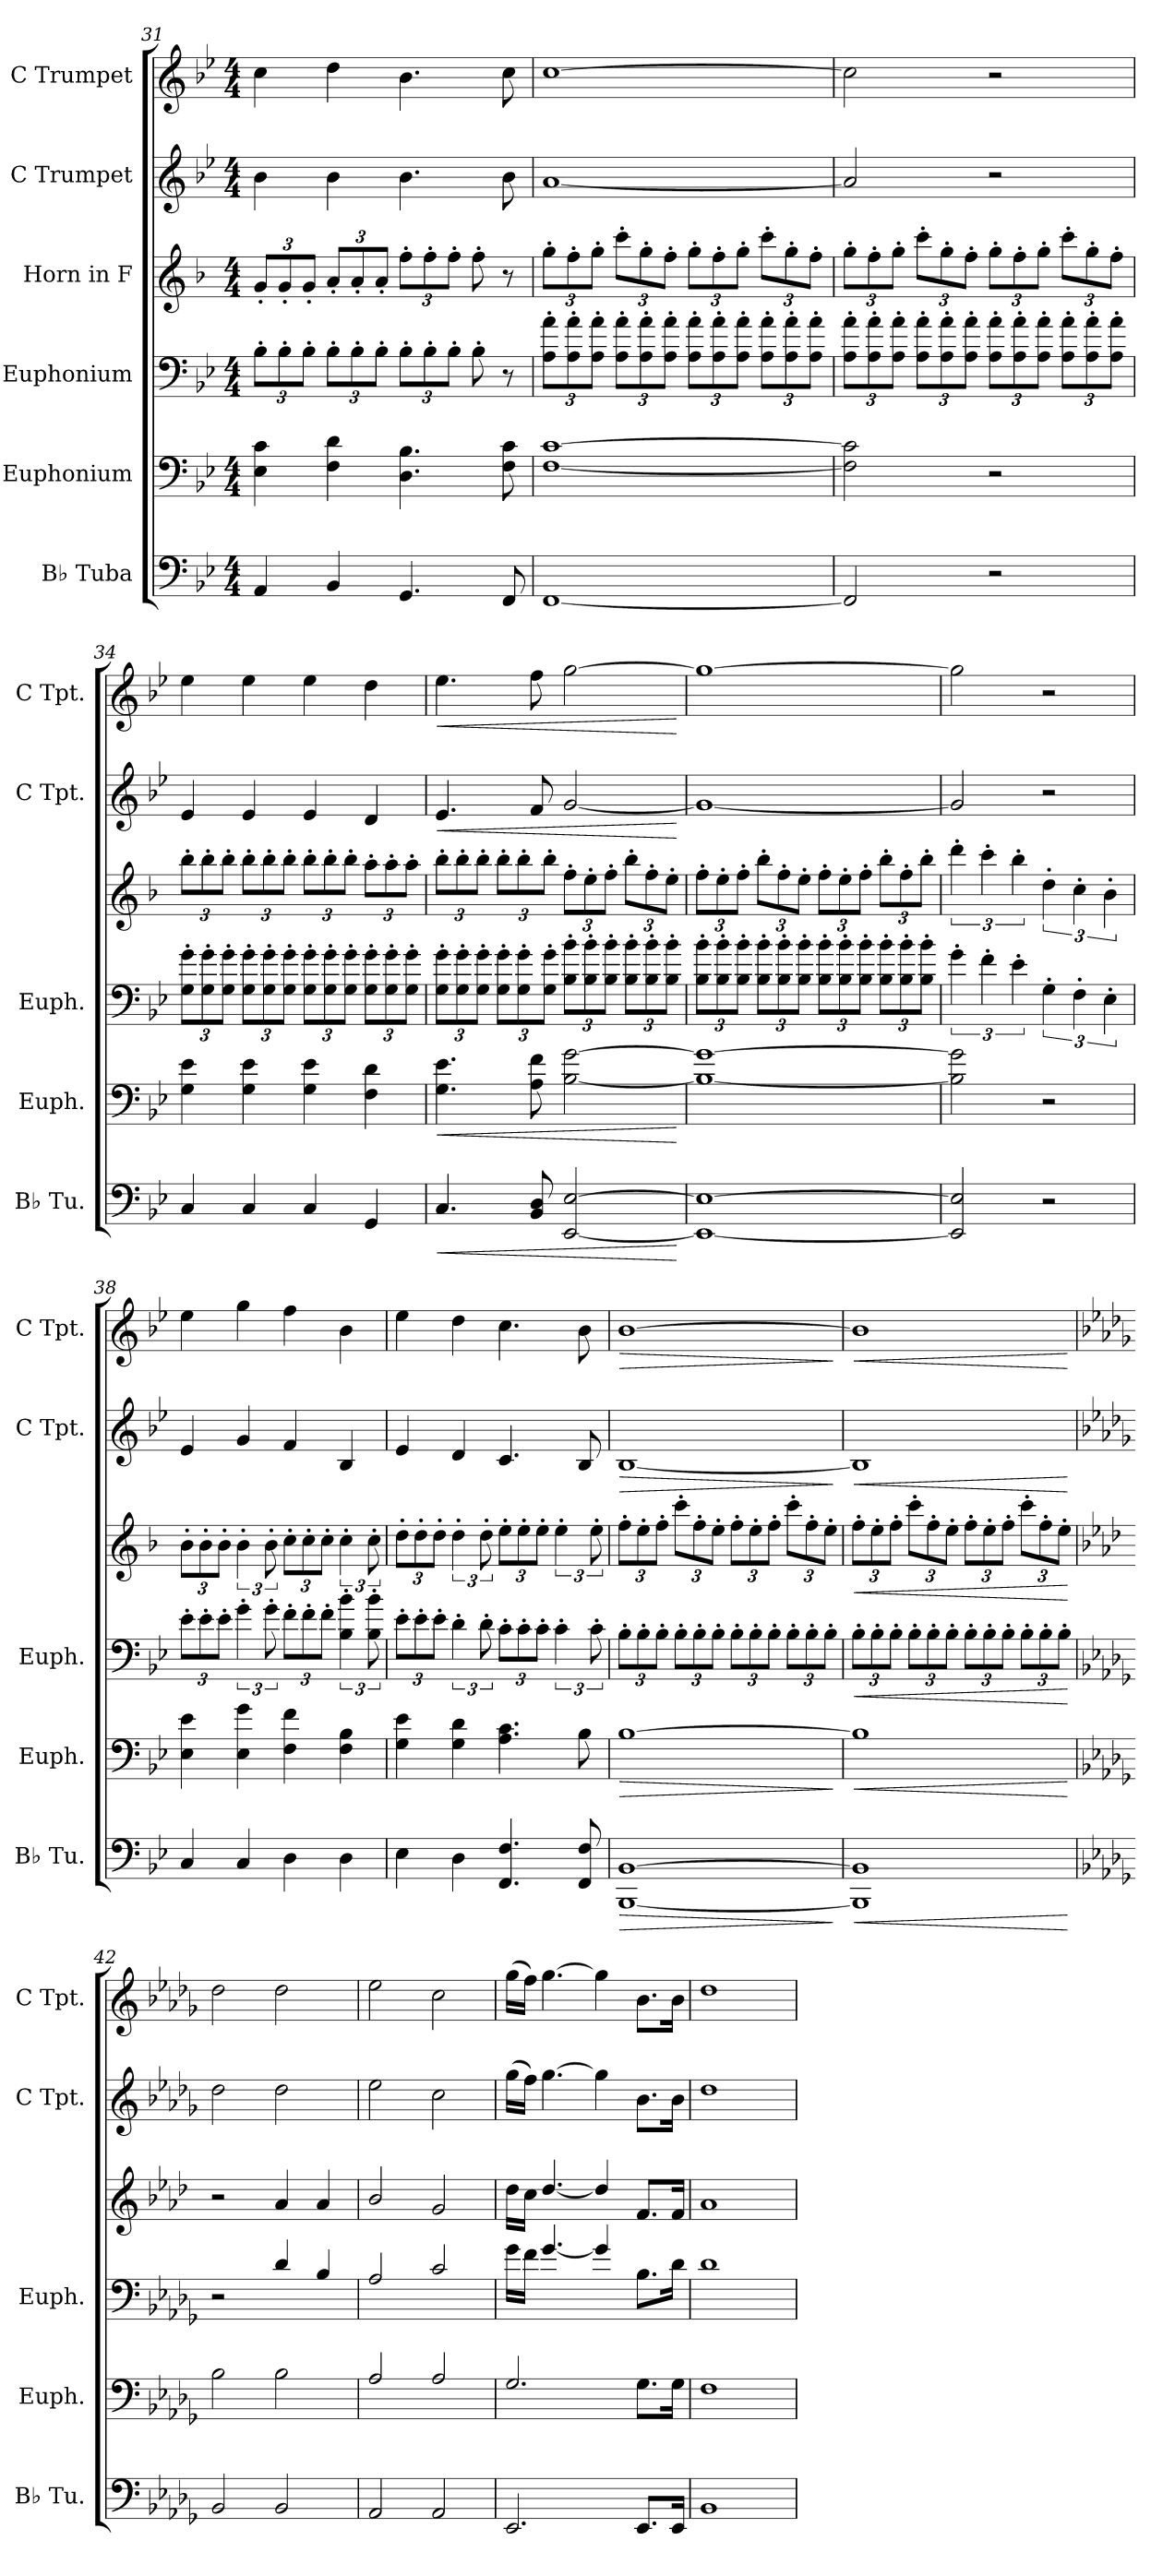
**kern	**dynam	**kern	**dynam	**kern	**dynam	**kern	**dynam	**kern	**dynam	**kern	**dynam
*part6	*part6	*part5	*part5	*part4	*part4	*part3	*part3	*part2	*part2	*part1	*part1
*staff6	*staff6	*staff5	*staff5	*staff4	*staff4	*staff3	*staff3	*staff2	*staff2	*staff1	*staff1
*I"B♭ Tuba	*	*I"Euphonium	*	*I"Euphonium	*	*I"Horn in F	*	*I"C Trumpet	*	*I"C Trumpet	*
*I'B♭ Tu.	*	*I'Euph.	*	*I'Euph.	*	*	*	*I'C Tpt.	*	*I'C Tpt.	*
*clefF4	*	*clefF4	*	*clefF4	*	*clefG2	*	*clefG2	*	*clefG2	*
*	*	*	*	*	*	*ITrd4c7	*	*	*	*	*
*k[b-e-]	*	*k[b-e-]	*	*k[b-e-]	*	*k[b-e-]	*	*k[b-e-]	*	*k[b-e-]	*
*M4/4	*	*M4/4	*	*M4/4	*	*M4/4	*	*M4/4	*	*M4/4	*
*	*	*	*	*Xbrackettup	*	*Xbrackettup	*	*	*	*	*
=31	=31	=31	=31	=31	=31	=31	=31	=31	=31	=31	=31
4AA/	.	4E-\ 4c\	.	12B-'\L	.	12c'/L	.	4b-\	.	4cc\	.
.	.	.	.	12B-'\	.	12c'/	.	.	.	.	.
.	.	.	.	12B-'\J	.	12c'/J	.	.	.	.	.
4BB-/	.	4F\ 4d\	.	12B-'\L	.	12d'/L	.	4b-\	.	4dd\	.
.	.	.	.	12B-'\	.	12d'/	.	.	.	.	.
.	.	.	.	12B-'\J	.	12d'/J	.	.	.	.	.
4.GG/	.	4.D\ 4.B-\	.	12B-'\L	.	12b-'\L	.	4.b-\	.	4.b-\	.
.	.	.	.	12B-'\	.	12b-'\	.	.	.	.	.
.	.	.	.	12B-'\J	.	12b-'\J	.	.	.	.	.
.	.	.	.	8B-'\	.	8b-'\	.	.	.	.	.
8FF/	.	8F\ 8c\	.	8r	.	8r	.	8b-\	.	8cc\	.
=32	=32	=32	=32	=32	=32	=32	=32	=32	=32	=32	=32
[1FF	.	[1F [1c	.	12A\' 12a\'L	.	12cc'\L	.	[1a	.	[1cc	.
.	.	.	.	12A\' 12a\'	.	12b-'\	.	.	.	.	.
.	.	.	.	12A\' 12a\'J	.	12cc'\J	.	.	.	.	.
.	.	.	.	12A\' 12a\'L	.	12ff'\L	.	.	.	.	.
.	.	.	.	12A\' 12a\'	.	12cc'\	.	.	.	.	.
.	.	.	.	12A\' 12a\'J	.	12b-'\J	.	.	.	.	.
.	.	.	.	12A\' 12a\'L	.	12cc'\L	.	.	.	.	.
.	.	.	.	12A\' 12a\'	.	12b-'\	.	.	.	.	.
.	.	.	.	12A\' 12a\'J	.	12cc'\J	.	.	.	.	.
.	.	.	.	12A\' 12a\'L	.	12ff'\L	.	.	.	.	.
.	.	.	.	12A\' 12a\'	.	12cc'\	.	.	.	.	.
.	.	.	.	12A\' 12a\'J	.	12b-'\J	.	.	.	.	.
!!LO:PB:g=z
=33	=33	=33	=33	=33	=33	=33	=33	=33	=33	=33	=33
2FF/]	.	2F\] 2c\]	.	12A\' 12a\'L	.	12cc'\L	.	2a/]	.	2cc\]	.
.	.	.	.	12A\' 12a\'	.	12b-'\	.	.	.	.	.
.	.	.	.	12A\' 12a\'J	.	12cc'\J	.	.	.	.	.
.	.	.	.	12A\' 12a\'L	.	12ff'\L	.	.	.	.	.
.	.	.	.	12A\' 12a\'	.	12cc'\	.	.	.	.	.
.	.	.	.	12A\' 12a\'J	.	12b-'\J	.	.	.	.	.
2r	.	2r	.	12A\' 12a\'L	.	12cc'\L	.	2r	.	2r	.
.	.	.	.	12A\' 12a\'	.	12b-'\	.	.	.	.	.
.	.	.	.	12A\' 12a\'J	.	12cc'\J	.	.	.	.	.
.	.	.	.	12A\' 12a\'L	.	12ff'\L	.	.	.	.	.
.	.	.	.	12A\' 12a\'	.	12cc'\	.	.	.	.	.
.	.	.	.	12A\' 12a\'J	.	12b-'\J	.	.	.	.	.
=34	=34	=34	=34	=34	=34	=34	=34	=34	=34	=34	=34
4C/	.	4G\ 4e-\	.	12G\' 12g\'L	.	12ee-'\L	.	4e-/	.	4ee-\	.
.	.	.	.	12G\' 12g\'	.	12ee-'\	.	.	.	.	.
.	.	.	.	12G\' 12g\'J	.	12ee-'\J	.	.	.	.	.
4C/	.	4G\ 4e-\	.	12G\' 12g\'L	.	12ee-'\L	.	4e-/	.	4ee-\	.
.	.	.	.	12G\' 12g\'	.	12ee-'\	.	.	.	.	.
.	.	.	.	12G\' 12g\'J	.	12ee-'\J	.	.	.	.	.
4C/	.	4G\ 4e-\	.	12G\' 12g\'L	.	12ee-'\L	.	4e-/	.	4ee-\	.
.	.	.	.	12G\' 12g\'	.	12ee-'\	.	.	.	.	.
.	.	.	.	12G\' 12g\'J	.	12ee-'\J	.	.	.	.	.
4GG/	.	4F\ 4d\	.	12G\' 12g\'L	.	12dd'\L	.	4d/	.	4dd\	.
.	.	.	.	12G\' 12g\'	.	12dd'\	.	.	.	.	.
.	.	.	.	12G\' 12g\'J	.	12dd'\J	.	.	.	.	.
!!LO:LB:g=z
=35	=35	=35	=35	=35	=35	=35	=35	=35	=35	=35	=35
!	!LO:HP:b	!	!LO:HP:b	!	!	!	!	!	!LO:HP:b	!	!LO:HP:b
4.C/	<	4.G\ 4.e-\	<	12G\' 12g\'L	.	12ee-'\L	.	4.e-/	<	4.ee-\	<
.	.	.	.	12G\' 12g\'	.	12ee-'\	.	.	.	.	.
.	.	.	.	12G\' 12g\'J	.	12ee-'\J	.	.	.	.	.
.	.	.	.	12G\' 12g\'L	.	12ee-'\L	.	.	.	.	.
.	.	.	.	12G\' 12g\'	.	12ee-'\	.	.	.	.	.
8BB-/ 8D/	.	8A\ 8f\	.	.	.	.	.	8f/	.	8ff\	.
.	.	.	.	12G\' 12g\'J	.	12ee-'\J	.	.	.	.	.
[2EE-/ [2E-/	.	[2B-\ [2g\	.	12B-\' 12b-\'L	.	12b-'\L	.	[2g/	.	[2gg\	.
.	.	.	.	12B-\' 12b-\'	.	12a'\	.	.	.	.	.
.	.	.	.	12B-\' 12b-\'J	.	12b-'\J	.	.	.	.	.
.	.	.	.	12B-\' 12b-\'L	.	12ee-'\L	.	.	.	.	.
.	.	.	.	12B-\' 12b-\'	.	12b-'\	.	.	.	.	.
.	.	.	.	12B-\' 12b-\'J	.	12a'\J	.	.	.	.	.
.	[	.	[	.	.	.	.	.	[	.	[
=36	=36	=36	=36	=36	=36	=36	=36	=36	=36	=36	=36
1EE-_ 1E-_	.	1B-_ 1g_	.	12B-\' 12b-\'L	.	12b-'\L	.	1g_	.	1gg_	.
.	.	.	.	12B-\' 12b-\'	.	12a'\	.	.	.	.	.
.	.	.	.	12B-\' 12b-\'J	.	12b-'\J	.	.	.	.	.
.	.	.	.	12B-\' 12b-\'L	.	12ee-'\L	.	.	.	.	.
.	.	.	.	12B-\' 12b-\'	.	12b-'\	.	.	.	.	.
.	.	.	.	12B-\' 12b-\'J	.	12a'\J	.	.	.	.	.
.	.	.	.	12B-\' 12b-\'L	.	12b-'\L	.	.	.	.	.
.	.	.	.	12B-\' 12b-\'	.	12a'\	.	.	.	.	.
.	.	.	.	12B-\' 12b-\'J	.	12b-'\J	.	.	.	.	.
.	.	.	.	12B-\' 12b-\'L	.	12ee-'\L	.	.	.	.	.
.	.	.	.	12B-\' 12b-\'	.	12b-'\	.	.	.	.	.
.	.	.	.	12B-\' 12b-\'J	.	12ee-'\J	.	.	.	.	.
=37	=37	=37	=37	=37	=37	=37	=37	=37	=37	=37	=37
*	*	*	*	*brackettup	*	*brackettup	*	*	*	*	*
2EE-/] 2E-/]	.	2B-\] 2g\]	.	6g'\	.	6gg'\	.	2g/]	.	2gg\]	.
.	.	.	.	6f'\	.	6ff'\	.	.	.	.	.
.	.	.	.	6e-'\	.	6ee-'\	.	.	.	.	.
2r	.	2r	.	6G'\	.	6g'\	.	2r	.	2r	.
.	.	.	.	6F'\	.	6f'\	.	.	.	.	.
.	.	.	.	6E-'\	.	6e-'\	.	.	.	.	.
!!LO:PB:g=z
=38	=38	=38	=38	=38	=38	=38	=38	=38	=38	=38	=38
*	*	*	*	*Xbrackettup	*	*Xbrackettup	*	*	*	*	*
4C/	.	4E-\ 4e-\	.	12e-'\L	.	12e-'\L	.	4e-/	.	4ee-\	.
.	.	.	.	12e-'\	.	12e-'\	.	.	.	.	.
.	.	.	.	12e-'\J	.	12e-'\J	.	.	.	.	.
*	*	*	*	*brackettup	*	*brackettup	*	*	*	*	*
4C/	.	4E-\ 4g\	.	6g'\	.	6e-'\	.	4g/	.	4gg\	.
.	.	.	.	12g'\	.	12e-'\	.	.	.	.	.
*	*	*	*	*Xbrackettup	*	*Xbrackettup	*	*	*	*	*
4D\	.	4F\ 4f\	.	12f'\L	.	12f'\L	.	4f/	.	4ff\	.
.	.	.	.	12f'\	.	12f'\	.	.	.	.	.
.	.	.	.	12f'\J	.	12f'\J	.	.	.	.	.
*	*	*	*	*brackettup	*	*brackettup	*	*	*	*	*
4D\	.	4F\ 4B-\	.	6B-\' 6b-\'	.	6f'\	.	4B-/	.	4b-\	.
.	.	.	.	12B-\' 12b-\'	.	12f'\	.	.	.	.	.
=39	=39	=39	=39	=39	=39	=39	=39	=39	=39	=39	=39
*	*	*	*	*Xbrackettup	*	*Xbrackettup	*	*	*	*	*
4E-\	.	4G\ 4e-\	.	12e-'\L	.	12g'\L	.	4e-/	.	4ee-\	.
.	.	.	.	12e-'\	.	12g'\	.	.	.	.	.
.	.	.	.	12e-'\J	.	12g'\J	.	.	.	.	.
*	*	*	*	*brackettup	*	*brackettup	*	*	*	*	*
4D\	.	4G\ 4d\	.	6d'\	.	6g'\	.	4d/	.	4dd\	.
.	.	.	.	12d'\	.	12g'\	.	.	.	.	.
*	*	*	*	*Xbrackettup	*	*Xbrackettup	*	*	*	*	*
4.FF/ 4.F/	.	4.A\ 4.c\	.	12c'\L	.	12a'\L	.	4.c/	.	4.cc\	.
.	.	.	.	12c'\	.	12a'\	.	.	.	.	.
.	.	.	.	12c'\J	.	12a'\J	.	.	.	.	.
*	*	*	*	*brackettup	*	*brackettup	*	*	*	*	*
.	.	.	.	6c'\	.	6a'\	.	.	.	.	.
8FF/ 8F/	.	8B-\	.	.	.	.	.	8B-/	.	8b-\	.
.	.	.	.	12c'\	.	12a'\	.	.	.	.	.
=40	=40	=40	=40	=40	=40	=40	=40	=40	=40	=40	=40
!	!LO:HP:b	!	!LO:HP:b	!	!	!	!	!	!	!	!
*	*	*	*	*Xbrackettup	*	*Xbrackettup	*	*	*	*	*
!	!	!	!	!	!	!	!	!	!LO:HP:b	!	!LO:HP:b
[1BBB- [1BB-	>	[1B-	>	12B-'\L	.	12b-'\L	.	[1B-	>	[1b-	>
.	.	.	.	12B-'\	.	12a'\	.	.	.	.	.
.	.	.	.	12B-'\J	.	12b-'\J	.	.	.	.	.
.	.	.	.	12B-'\L	.	12ff'\L	.	.	.	.	.
.	.	.	.	12B-'\	.	12b-'\	.	.	.	.	.
.	.	.	.	12B-'\J	.	12a'\J	.	.	.	.	.
.	.	.	.	12B-'\L	.	12b-'\L	.	.	.	.	.
.	.	.	.	12B-'\	.	12a'\	.	.	.	.	.
.	.	.	.	12B-'\J	.	12b-'\J	.	.	.	.	.
.	.	.	.	12B-'\L	.	12ff'\L	.	.	.	.	.
.	.	.	.	12B-'\	.	12b-'\	.	.	.	.	.
.	.	.	.	12B-'\J	.	12a'\J	.	.	.	.	.
.	]	.	]	.	.	.	.	.	]	.	]
!!LO:LB:g=z
=41	=41	=41	=41	=41	=41	=41	=41	=41	=41	=41	=41
!	!LO:HP:b	!	!LO:HP:b	!	!LO:HP:b	!	!LO:HP:b	!	!LO:HP:b	!	!LO:HP:b
1BBB-] 1BB-]	<	1B-]	<	12B-'\L	<	12b-'\L	<	1B-]	<	1b-]	<
.	.	.	.	12B-'\	.	12a'\	.	.	.	.	.
.	.	.	.	12B-'\J	.	12b-'\J	.	.	.	.	.
.	.	.	.	12B-'\L	.	12ff'\L	.	.	.	.	.
.	.	.	.	12B-'\	.	12b-'\	.	.	.	.	.
.	.	.	.	12B-'\J	.	12a'\J	.	.	.	.	.
.	.	.	.	12B-'\L	.	12b-'\L	.	.	.	.	.
.	.	.	.	12B-'\	.	12a'\	.	.	.	.	.
.	.	.	.	12B-'\J	.	12b-'\J	.	.	.	.	.
.	.	.	.	12B-'\L	.	12ff'\L	.	.	.	.	.
.	.	.	.	12B-'\	.	12b-'\	.	.	.	.	.
.	.	.	.	12B-'\J	.	12a'\J	.	.	.	.	.
.	[	.	[	.	[	.	[	.	[	.	[
=42	=42	=42	=42	=42	=42	=42	=42	=42	=42	=42	=42
*k[b-e-a-d-g-]	*	*k[b-e-a-d-g-]	*	*k[b-e-a-d-g-]	*	*k[b-e-a-d-g-]	*	*k[b-e-a-d-g-]	*	*k[b-e-a-d-g-]	*
2BB-/	.	2B-\	.	2r	.	2r	.	2dd-\	.	2dd-\	.
2BB-/	.	2B-\	.	4d-/	.	4d-/	.	2dd-\	.	2dd-\	.
.	.	.	.	4B-/	.	4d-/	.	.	.	.	.
=43	=43	=43	=43	=43	=43	=43	=43	=43	=43	=43	=43
2AA-/	.	2A-/	.	2A-/	.	2e-/	.	2ee-\	.	2ee-\	.
2AA-/	.	2A-/	.	2c/	.	2c/	.	2cc\	.	2cc\	.
=44	=44	=44	=44	=44	=44	=44	=44	=44	=44	=44	=44
2.EE-/	.	2.G-/	.	16g-\LL	.	16g-\LL	.	(16gg-\LL	.	(16gg-\LL	.
.	.	.	.	16f\JJ	.	16f\JJ	.	16ff\JJ)	.	16ff\JJ)	.
.	.	.	.	[4.g-/	.	[4.g-/	.	[4.gg-\	.	[4.gg-\	.
.	.	.	.	4g-/]	.	4g-/]	.	4gg-\]	.	4gg-\]	.
8.EE-/L	.	8.G-\L	.	8.B-\L	.	8.B-/L	.	8.b-\L	.	8.b-\L	.
16EE-/Jk	.	16G-\Jk	.	16d-\Jk	.	16B-/Jk	.	16b-\Jk	.	16b-\Jk	.
=45	=45	=45	=45	=45	=45	=45	=45	=45	=45	=45	=45
1BB-	.	1F	.	1d-	.	1d-	.	1dd-	.	1dd-	.
=	=	=	=	=	=	=	=	=	=	=	=
*-	*-	*-	*-	*-	*-	*-	*-	*-	*-	*-	*-
